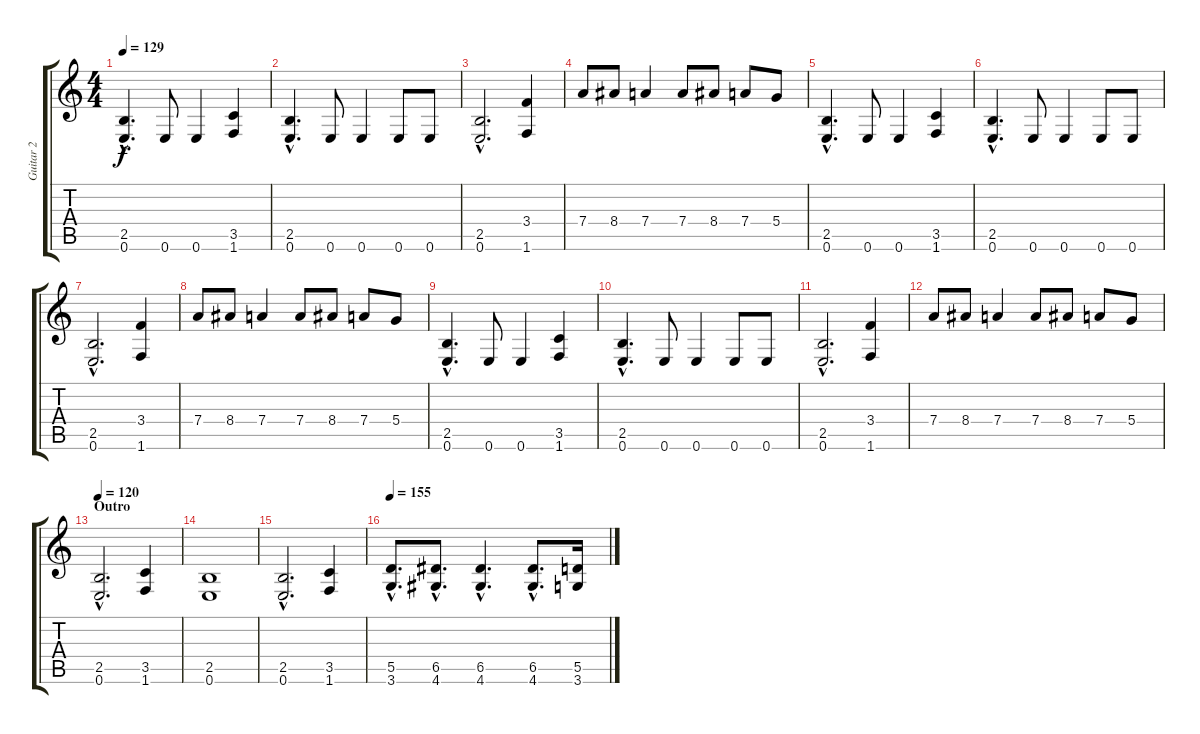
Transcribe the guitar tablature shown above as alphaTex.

\track ("Guitar 2" "Guitar 2") {instrument overdrivenguitar}
\staff {score tabs}
\tuning (E4 B3 G3 D3 A2 E2) {hide}
\ts (4 4)
\tempo 129
\clef g2
\ks c
(2.5{hac} 0.6{hac}).4{d dy f} 0.6.8 0.6.4 (3.5 1.6).4 |
(2.5{hac} 0.6{hac}).4{d} 0.6.8 0.6.4 0.6.8 0.6.8 |
(2.5{hac} 0.6{hac}).2{d} (3.4 1.6).4 |
7.4.8 8.4.8 7.4.4 7.4.8 8.4.8 7.4.8 5.4.8 |
(2.5{hac} 0.6{hac}).4{d} 0.6.8 0.6.4 (3.5 1.6).4 |
(2.5{hac} 0.6{hac}).4{d} 0.6.8 0.6.4 0.6.8 0.6.8 |
(2.5{hac} 0.6{hac}).2{d} (3.4 1.6).4 |
7.4.8 8.4.8 7.4.4 7.4.8 8.4.8 7.4.8 5.4.8 |
(2.5{hac} 0.6{hac}).4{d} 0.6.8 0.6.4 (3.5 1.6).4 |
(2.5{hac} 0.6{hac}).4{d} 0.6.8 0.6.4 0.6.8 0.6.8 |
(2.5{hac} 0.6{hac}).2{d} (3.4 1.6).4 |
7.4.8 8.4.8 7.4.4 7.4.8 8.4.8 7.4.8 5.4.8 |
\section ("" "Outro")
\tempo 120
(2.5{hac} 0.6{hac}).2{d} (3.5 1.6).4 |
(2.5 0.6).1 |
(2.5{hac} 0.6{hac}).2{d} (3.5 1.6).4 |
\tempo 165
\tempo 155
(5.5{hac} 3.6{hac}).8{d} (6.5{hac} 4.6{hac}).8{d} (6.5{hac} 4.6{hac}).4{d} (6.5{hac} 4.6{hac}).8{d} (5.5 3.6).16
